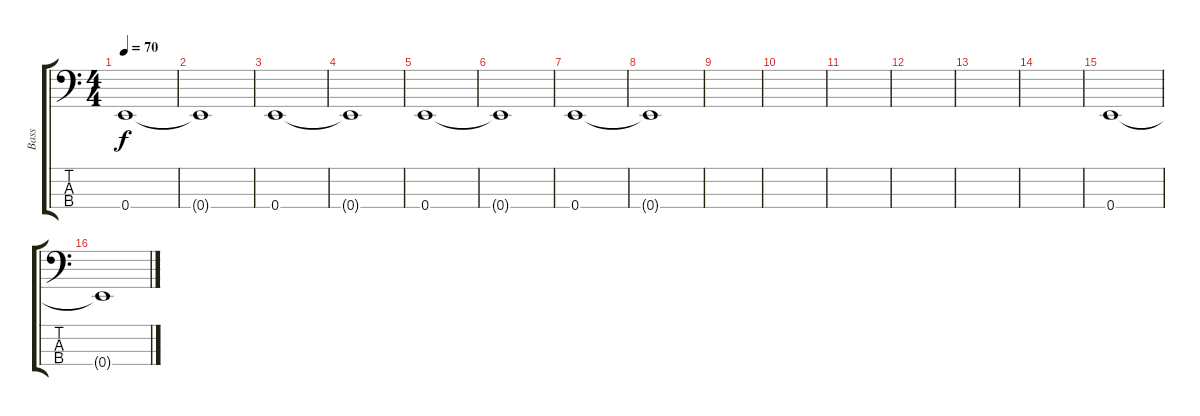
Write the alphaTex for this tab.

\track ("Bass" "Bass") {instrument slapbass2}
\staff {score tabs}
\tuning (G2 D2 A1 E1) {hide}
\ts (4 4)
\tempo 70
\clef f4
\ks c
0.4.1{dy f} |
0.4{t}.1 |
0.4.1 |
0.4{t}.1 |
0.4.1 |
0.4{t}.1 |
0.4.1 |
0.4{t}.1 |
|
|
|
|
|
|
0.4.1 |
0.4{t}.1
